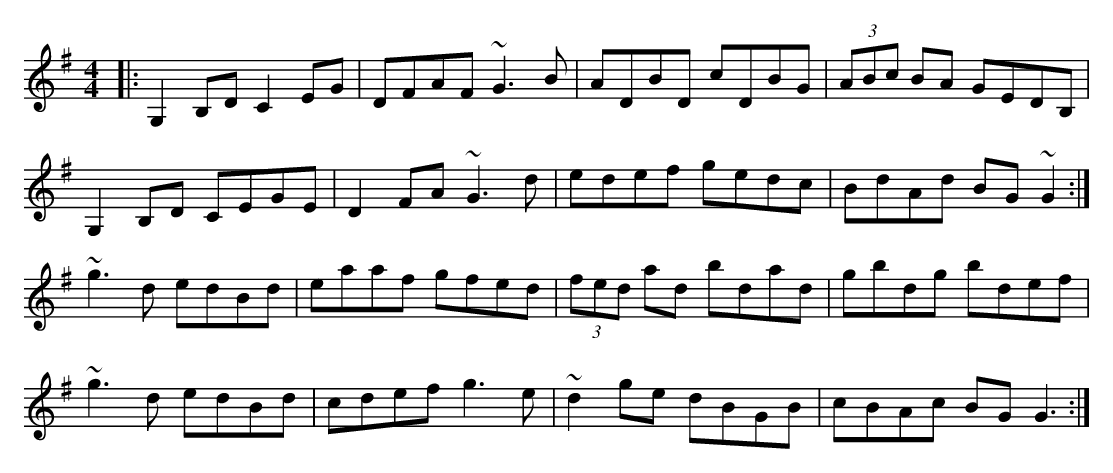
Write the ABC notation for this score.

X:1
M:4/4
K:G
|:G,2B,D C2EG|DFAF ~G3B|ADBD cDBG|(3ABc BA GEDB,|
G,2B,D CEGE|D2FA ~G3d|edef gedc|BdAd BG~G2:|
~g3d edBd|eaaf gfed|(3fed ad bdad|gbdg bdef|
~g3d edBd|cdef g3e|~d2ge dBGB|cBAc BG G3:|
